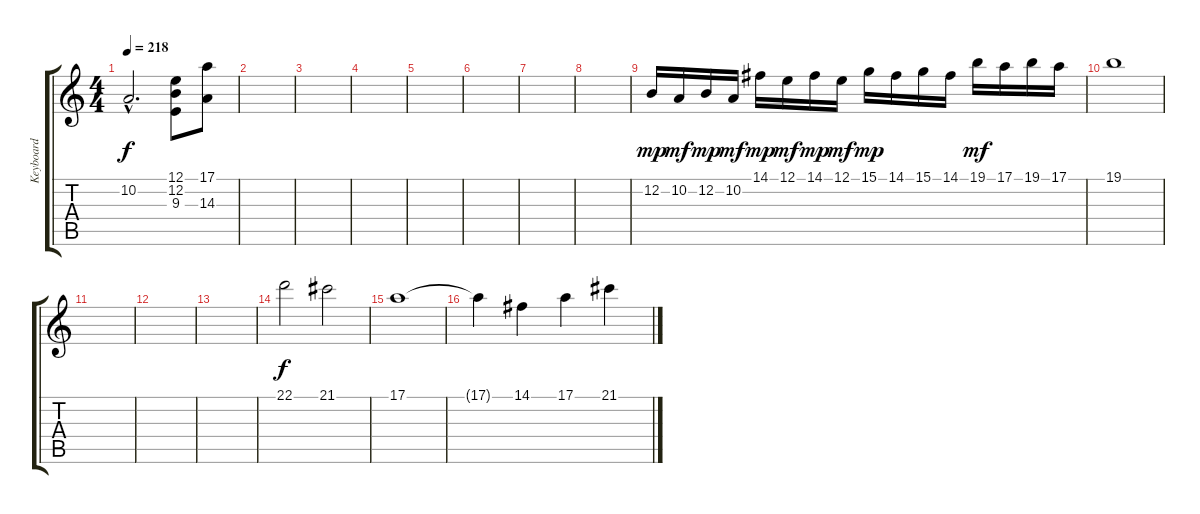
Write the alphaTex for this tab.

\track ("Keyboard" "Keyboard") {instrument stringensemble1}
\staff {score tabs}
\tuning (E4 B3 G3 D3 A2 E2) {hide}
\ts (4 4)
\tempo 218
\clef g2
\ks c
10.2{hac}.2{d dy f} (12.1 12.2 9.3).8 (17.1 14.3).8 |
|
|
|
|
|
|
|
12.2.16{dy mp} 10.2.16{dy mf} 12.2.16{dy mp} 10.2.16{dy mf} 14.1.16{dy mp} 12.1.16{dy mf} 14.1.16{dy mp} 12.1.16{dy mf} 15.1.16{dy mp} 14.1.16 15.1.16 14.1.16 19.1.16{dy mf} 17.1.16 19.1.16 17.1.16 |
19.1.1 |
|
|
|
22.1.2{dy f volume 12} 21.1.2 |
17.1.1 |
17.1{t}.4 14.1.4 17.1.4 21.1.4
